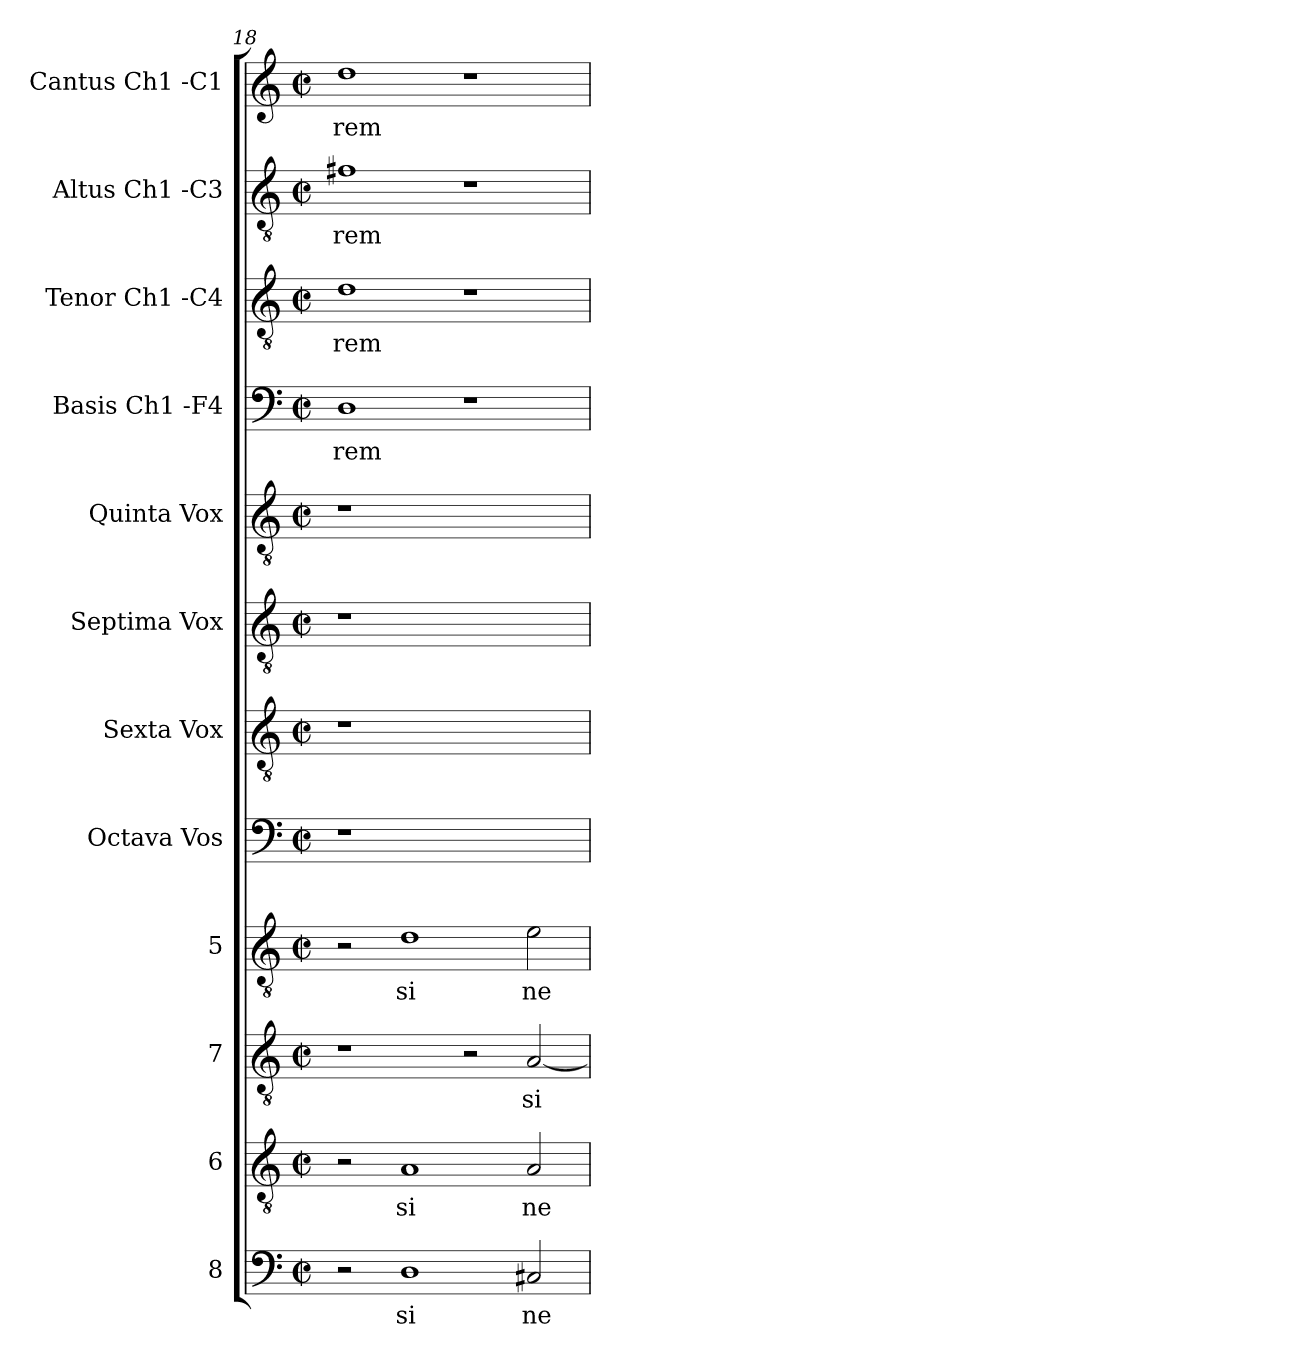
**kern	**text	**kern	**text	**kern	**text	**kern	**text	**kern	**kern	**kern	**kern	**kern	**text	**kern	**text	**kern	**text	**kern	**text
*part12	*part12	*part11	*part11	*part10	*part10	*part9	*part9	*part8	*part7	*part6	*part5	*part4	*part4	*part3	*part3	*part2	*part2	*part1	*part1
*staff12	*staff12	*staff11	*staff11	*staff10	*staff10	*staff9	*staff9	*staff8	*staff7	*staff6	*staff5	*staff4	*staff4	*staff3	*staff3	*staff2	*staff2	*staff1	*staff1
*I"8	*	*I"6	*	*I"7	*	*I"5	*	*I"Octava  Vos	*I"Sexta  Vox	*I"Septima  Vox	*I"Quinta  Vox	*I"Basis  Ch1 -F4	*	*I"Tenor  Ch1 -C4	*	*I"Altus  Ch1 -C3	*	*I"Cantus  Ch1 -C1	*
*	*	*	*	*	*	*	*	*	*	*	*	*I'B	*	*I'T	*	*I'A	*	*I'C	*
*clefF4	*	*clefGv2	*	*clefGv2	*	*clefGv2	*	*clefF4	*clefGv2	*clefGv2	*clefGv2	*clefF4	*	*clefGv2	*	*clefGv2	*	*clefG2	*
*k[]	*	*k[]	*	*k[]	*	*k[]	*	*k[]	*k[]	*k[]	*k[]	*k[]	*	*k[]	*	*k[]	*	*k[]	*
*C:	*	*C:	*	*C:	*	*C:	*	*C:	*C:	*C:	*C:	*C:	*	*C:	*	*C:	*	*C:	*
*M2/2	*	*M2/2	*	*M2/2	*	*M2/2	*	*M2/2	*M2/2	*M2/2	*M2/2	*M2/2	*	*M2/2	*	*M2/2	*	*M2/2	*
*met(c|)	*	*met(c|)	*	*met(c|)	*	*met(c|)	*	*met(c|)	*met(c|)	*met(c|)	*met(c|)	*met(c|)	*	*met(c|)	*	*met(c|)	*	*met(c|)	*
=18	=18	=18	=18	=18	=18	=18	=18	=18	=18	=18	=18	=18	=18	=18	=18	=18	=18	=18	=18
!	!	!	!	!	!	!	!	!	!	!	!	!	!LO:LY:b:cj	!	!LO:LY:b:cj	!	!LO:LY:b:cj	!	!LO:LY:b:cj
2r	.	2r	.	1r	.	2r	.	1r	1r	1r	1r	1D	-rem	1d	-rem	1f#X	-rem	1dd	-rem
!	!LO:LY:b:cj	!	!LO:LY:b:cj	!	!	!	!LO:LY:b:cj	!	!	!	!	!	!	!	!	!	!	!	!
1D	si	1A	si	.	.	1d	si	.	.	.	.	.	.	.	.	.	.	.	.
.	.	.	.	2r	.	.	.	1ryy	1ryy	1ryy	1ryy	1r	.	1r	.	1r	.	1r	.
!	!LO:LY:b:cj	!	!LO:LY:b:cj	!	!LO:LY:b:cj	!	!LO:LY:b:cj	!	!	!	!	!	!	!	!	!	!	!	!
2C#X/	ne-	2A/	ne-	[<2A/	si	2e\	ne-	.	.	.	.	.	.	.	.	.	.	.	.
=	=	=	=	=	=	=	=	=	=	=	=	=	=	=	=	=	=	=	=
*-	*-	*-	*-	*-	*-	*-	*-	*-	*-	*-	*-	*-	*-	*-	*-	*-	*-	*-	*-
